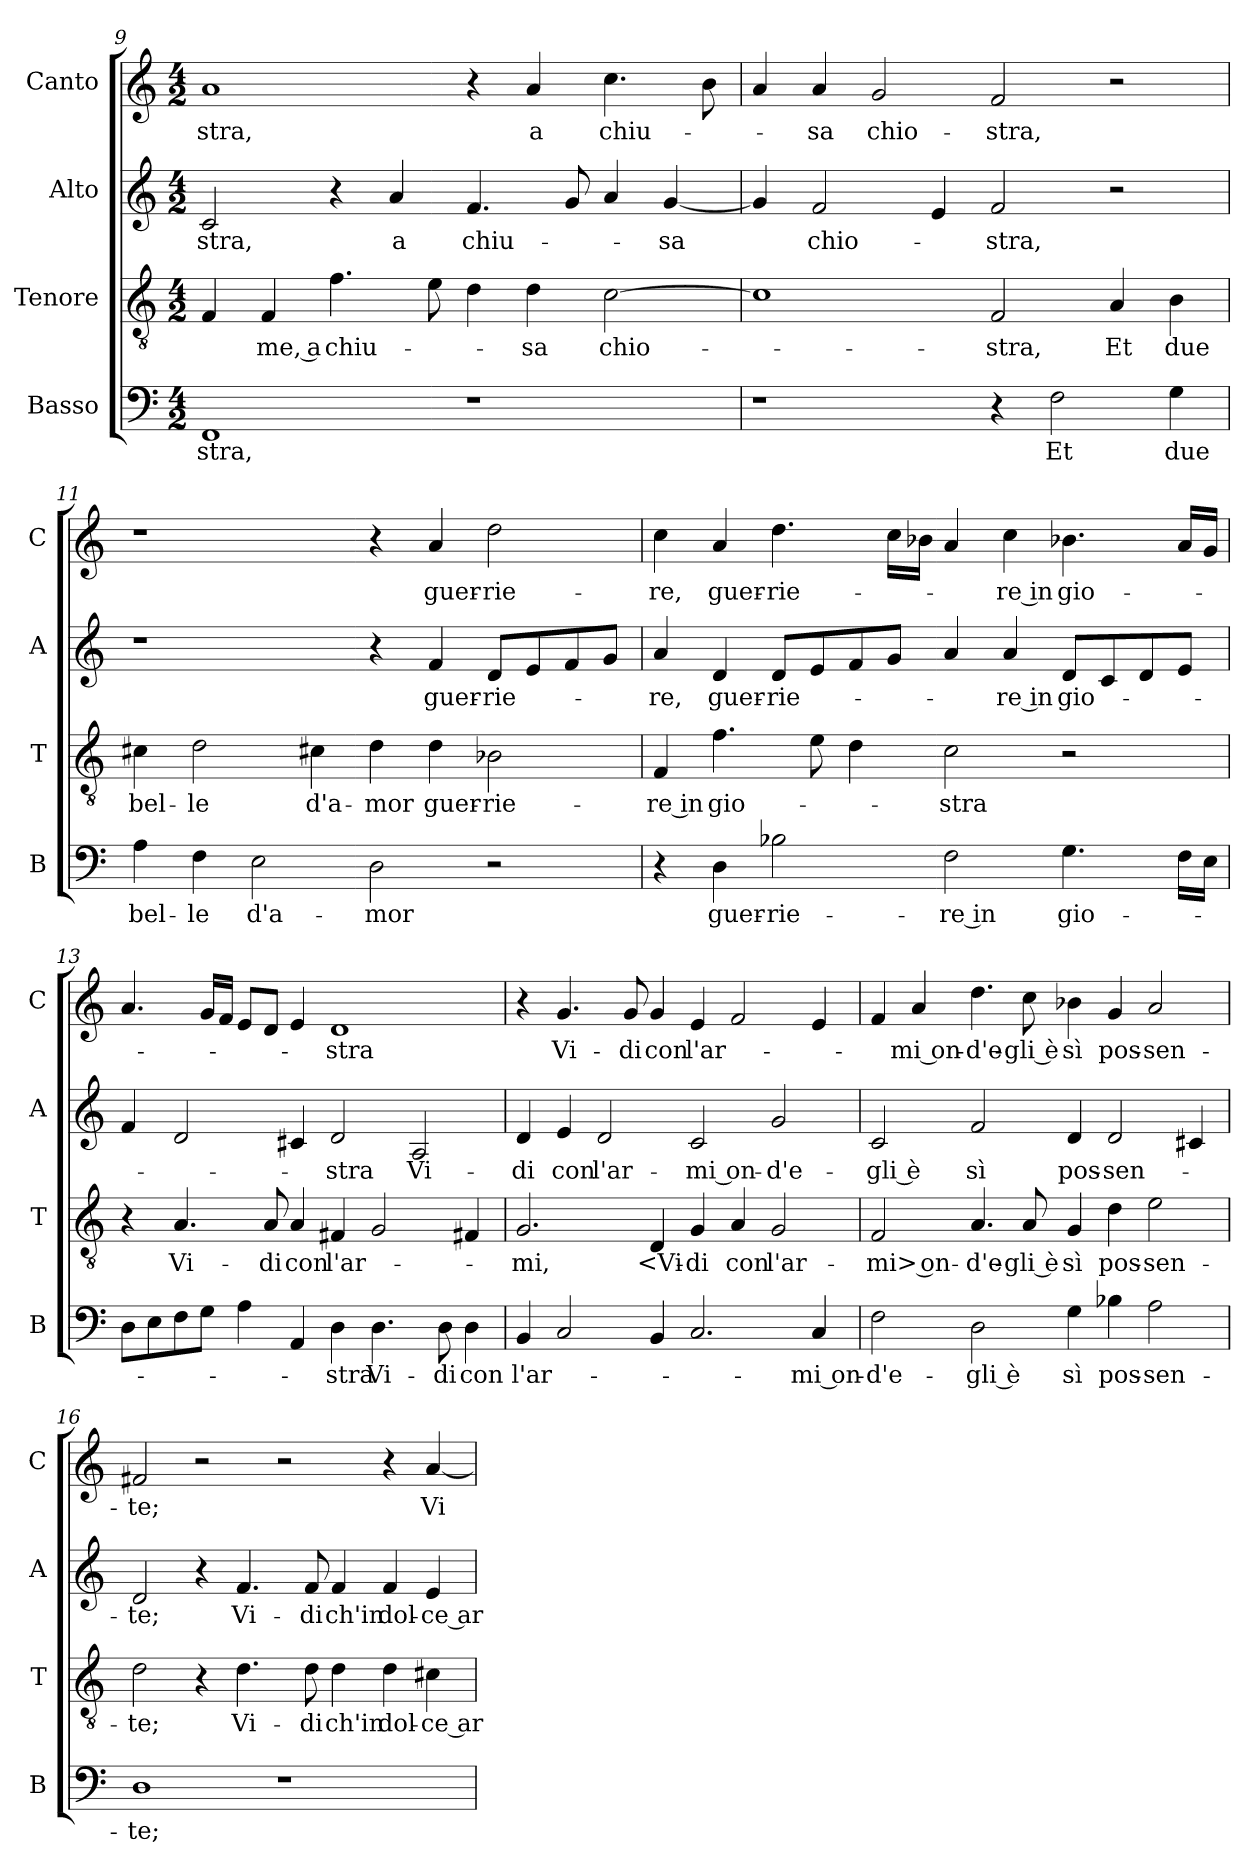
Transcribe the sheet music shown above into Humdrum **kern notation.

**kern	**text	**kern	**text	**kern	**text	**kern	**text
*part4	*part4	*part3	*part3	*part2	*part2	*part1	*part1
*staff4	*staff4	*staff3	*staff3	*staff2	*staff2	*staff1	*staff1
*I"Basso	*	*I"Tenore	*	*I"Alto	*	*I"Canto	*
*I'B	*	*I'T	*	*I'A	*	*I'C	*
*clefF4	*	*clefGv2	*	*clefG2	*	*clefG2	*
*k[]	*	*k[]	*	*k[]	*	*k[]	*
*C:	*	*C:	*	*C:	*	*C:	*
*M4/2	*	*M4/2	*	*M4/2	*	*M4/2	*
=9	=9	=9	=9	=9	=9	=9	=9
1FF	-stra,	4F	.	2c	-stra,	1a	-stra,
.	.	4F	-me, a	.	.	.	.
.	.	4.f	chiu-	4r	.	.	.
.	.	.	.	4a	a	.	.
.	.	8e	.	.	.	.	.
1r	.	4d	.	4.f	chiu-	4r	.
.	.	4d	-sa	.	.	4a	a
.	.	.	.	8g	.	.	.
.	.	[2c	chio-	4a	.	4.cc	chiu-
.	.	.	.	[4g	-sa	.	.
.	.	.	.	.	.	8b	.
=10	=10	=10	=10	=10	=10	=10	=10
1r	.	1c]	.	4g]	.	4a	.
.	.	.	.	2f	chio-	4a	-sa
.	.	.	.	.	.	2g	chio-
.	.	.	.	4e	.	.	.
4r	.	2F	-stra,	2f	-stra,	2f	-stra,
2F	Et	.	.	.	.	.	.
.	.	4A	Et	2r	.	2r	.
4G	due	4B	due	.	.	.	.
=11	=11	=11	=11	=11	=11	=11	=11
4A	bel-	4c#X	bel-	1r	.	1r	.
4F	-le	2d	-le	.	.	.	.
2E	d'a-	.	.	.	.	.	.
.	.	4c#X	d'a-	.	.	.	.
2D	-mor	4d	-mor	4r	.	4r	.
.	.	4d	guer-	4f	guer-	4a	guer-
2r	.	2B-X	-rie-	8dL	-rie-	2dd	-rie-
.	.	.	.	8e	.	.	.
.	.	.	.	8f	.	.	.
.	.	.	.	8gJ	.	.	.
=12	=12	=12	=12	=12	=12	=12	=12
4r	.	4F	-re in	4a	-re,	4cc	-re,
4D	guer-	4.f	gio-	4d	guer-	4a	guer-
2B-X	-rie-	.	.	8dL	-rie-	4.dd	-rie-
.	.	8e	.	8e	.	.	.
.	.	4d	.	8f	.	.	.
.	.	.	.	8gJ	.	16ccLL	.
.	.	.	.	.	.	16b-XJJ	.
2F	-re in	2c	-stra	4a	.	4a	.
.	.	.	.	4a	-re in	4cc	-re in
4.G	gio-	2r	.	8dL	gio-	4.b-X	gio-
.	.	.	.	8c	.	.	.
.	.	.	.	8d	.	.	.
16FLL	.	.	.	8eJ	.	16aLL	.
16EJJ	.	.	.	.	.	16gJJ	.
=13	=13	=13	=13	=13	=13	=13	=13
8DL	.	4r	.	4f	.	4.a	.
8E	.	.	.	.	.	.	.
8F	.	4.A	Vi-	2d	.	.	.
8GJ	.	.	.	.	.	16gLL	.
.	.	.	.	.	.	16fJJ	.
4A	.	.	.	.	.	8eL	.
.	.	8A	-di	.	.	8dJ	.
4AA	.	4A	con	4c#X	.	4e	.
4D	-stra	4F#X	l'ar-	2d	-stra	1d	-stra
4.D	Vi-	2G	.	.	.	.	.
.	.	.	.	2A	Vi-	.	.
8D	-di	.	.	.	.	.	.
4D	con	4F#X	.	.	.	.	.
=14	=14	=14	=14	=14	=14	=14	=14
4BB	l'ar-	2.G	-mi,	4d	-di	4r	.
2C	.	.	.	4e	con	4.g	Vi-
.	.	.	.	2d	l'ar-	.	.
.	.	.	.	.	.	8g	-di
4BB	.	4D	<Vi-	.	.	4g	con
2.C	.	4G	-di	2c	-mi on-	4e	l'ar-
.	.	4A	con	.	.	2f	.
.	.	2G	l'ar-	2g	-d'e-	.	.
4C	-mi on-	.	.	.	.	4e	.
=15	=15	=15	=15	=15	=15	=15	=15
2F	-d'e-	2F	-mi> on-	2c	-gli è	4f	.
.	.	.	.	.	.	4a	-mi on-
2D	-gli è	4.A	-d'e-	2f	sì	4.dd	-d'e-
.	.	8A	-gli è	.	.	8cc	-gli è
4G	sì	4G	sì	4d	pos-	4b-X	sì
4B-X	pos-	4d	pos-	2d	-sen-	4g	pos-
2A	-sen-	2e	-sen-	.	.	2a	-sen-
.	.	.	.	4c#X	.	.	.
=16	=16	=16	=16	=16	=16	=16	=16
1D	-te;	2d	-te;	2d	-te;	2f#X	-te;
.	.	4r	.	4r	.	2r	.
.	.	4.d	Vi-	4.f	Vi-	.	.
1r	.	.	.	.	.	2r	.
.	.	8d	-di	8f	-di	.	.
.	.	4d	ch'in	4f	ch'in	.	.
.	.	4d	dol-	4f	dol-	4r	.
.	.	4c#X	-ce ar-	4e	-ce ar-	[4a	Vi-
=	=	=	=	=	=	=	=
*-	*-	*-	*-	*-	*-	*-	*-
